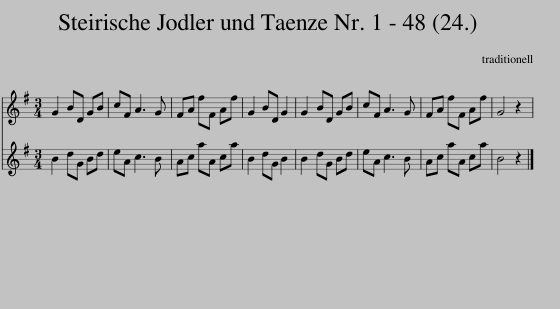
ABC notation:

X:1
%%score 1 2
L:1/8
M:3/4
I:linebreak $
K:G
V:1 treble
V:2 treble
V:1
 G2 BD GB | cF A3 G | FA fF Af | G2 BD G2 | G2 BD GB | %5
 cF A3 G | FA fF Af | G4 z2 | %8
V:2
 B2 dG Bd | eA c3 B | Ac aA ca | B2 dG B2 | B2 dG Bd | %5
 eA c3 B | Ac aA ca | B4 z2 | %8
